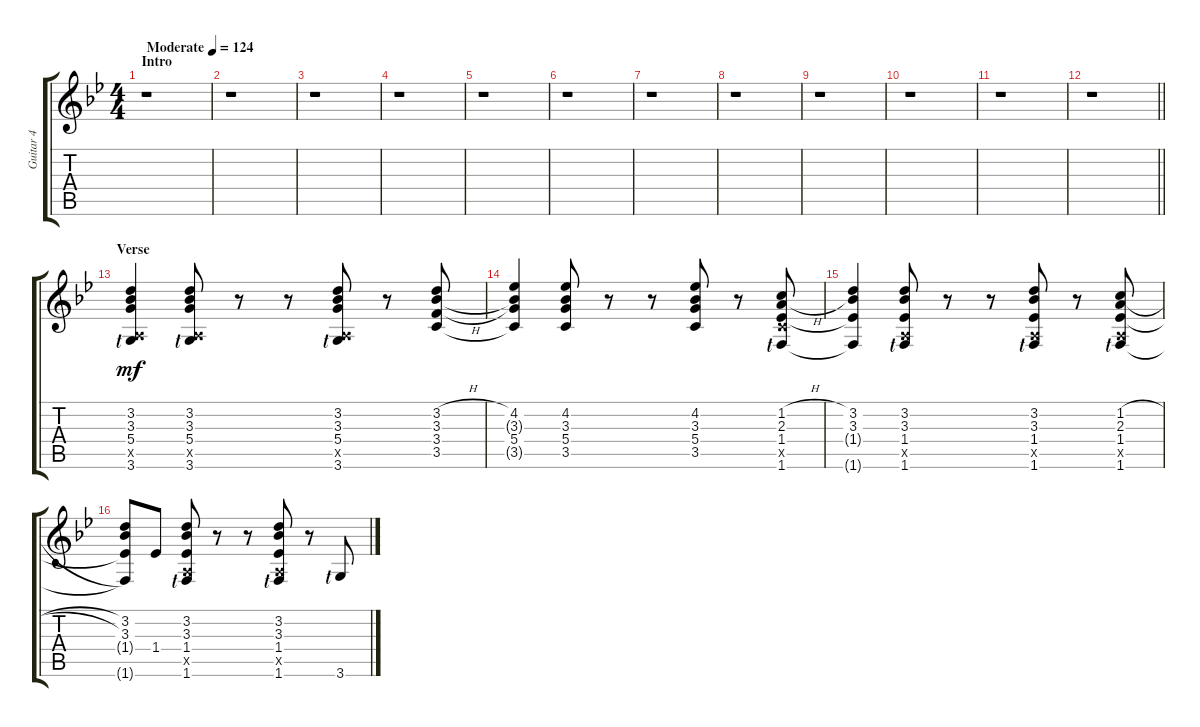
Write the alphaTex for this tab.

\track ("Guitar 4" "Guitar 4") {instrument acousticguitarsteel}
\staff {score tabs}
\tuning (E4 B3 G3 D3 A2 E2) {hide}
\ts (4 4)
\section ("" "Intro")
\tempo (124 "Moderate")
\clef g2
\ks gminor
r.1{dy mf instrument acousticguitarsteel} |
r.1 |
r.1 |
r.1 |
r.1 |
r.1 |
r.1 |
r.1 |
r.1 |
r.1 |
r.1 |
\barLineRight lightlight
r.1 |
\section ("" "Verse")
(3.2 3.3 5.4 0.5{x} 3.6{lf 1}).4 (3.2 3.3 5.4 0.5{x} 3.6{lf 1}).8 r.8 r.8 (3.2 3.3 5.4 0.5{x} 3.6{lf 1}).8 r.8 (3.2{h} 3.3 3.4{h} 3.5).8 |
(4.2 3.3{t} 5.4 3.5{t}).4 (4.2 3.3 5.4 3.5).8 r.8 r.8 (4.2 3.3 5.4 3.5).8 r.8 (1.2{h} 2.3{h} 1.4 3.5{x} 1.6{lf 1}).8 |
(3.2 3.3 1.4{t} 1.6{t}).4 (3.2 3.3 1.4 0.5{x} 1.6{lf 1}).8 r.8 r.8 (3.2 3.3 1.4 0.5{x} 1.6{lf 1}).8 r.8 (1.2{h} 2.3{h} 1.4 0.5{x} 1.6{lf 1}).8 |
(3.2 3.3 1.4{t} 1.6{t}).8 1.4.8 (3.2 3.3 1.4 0.5{x} 1.6{lf 1}).8 r.8 r.8 (3.2 3.3 1.4 0.5{x} 1.6{lf 1}).8 r.8 3.6{lf 1}.8
